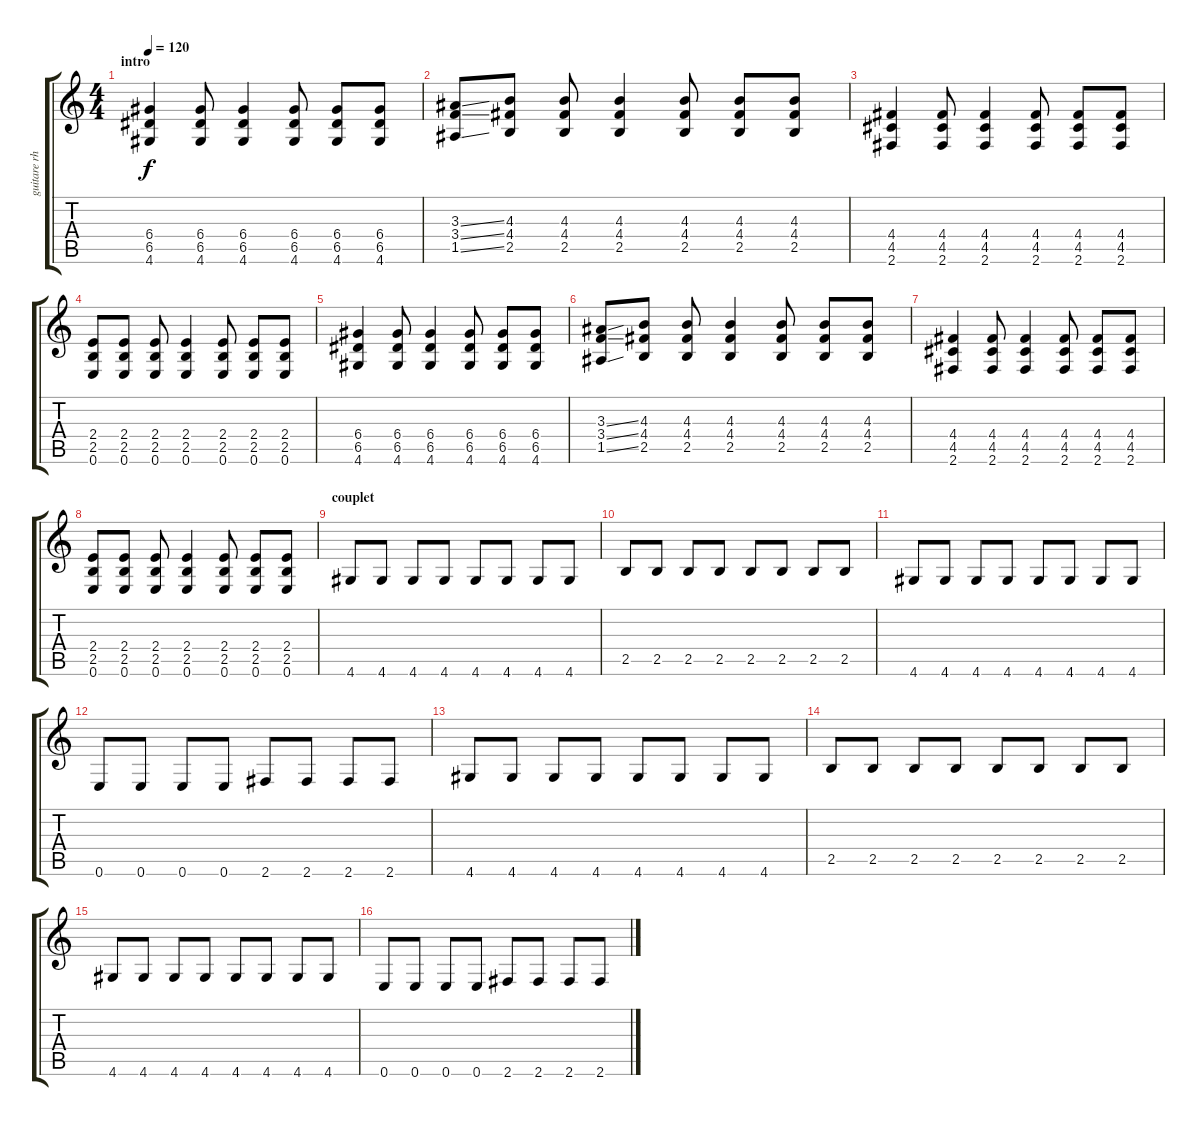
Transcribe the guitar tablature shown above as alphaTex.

\track ("guitare rhytmique" "guitare rh") {instrument acousticguitarsteel}
\staff {score tabs}
\tuning (E4 B3 G3 D3 A2 E2) {hide}
\ts (4 4)
\section ("" "intro")
\tempo 120
\clef g2
\ks c
(6.4 6.5 4.6).4{dy f instrument acousticguitarsteel} (6.4 6.5 4.6).8 (6.4 6.5 4.6).4 (6.4 6.5 4.6).8 (6.4 6.5 4.6).8 (6.4 6.5 4.6).8 |
(3.3{ss} 3.4{ss} 1.5{ss}).8 (4.3 4.4 2.5).8 (4.3 4.4 2.5).8 (4.3 4.4 2.5).4 (4.3 4.4 2.5).8 (4.3 4.4 2.5).8 (4.3 4.4 2.5).8 |
(4.4 4.5 2.6).4 (4.4 4.5 2.6).8 (4.4 4.5 2.6).4 (4.4 4.5 2.6).8 (4.4 4.5 2.6).8 (4.4 4.5 2.6).8 |
(2.4 2.5 0.6).8 (2.4 2.5 0.6).8 (2.4 2.5 0.6).8 (2.4 2.5 0.6).4 (2.4 2.5 0.6).8 (2.4 2.5 0.6).8 (2.4 2.5 0.6).8 |
(6.4 6.5 4.6).4 (6.4 6.5 4.6).8 (6.4 6.5 4.6).4 (6.4 6.5 4.6).8 (6.4 6.5 4.6).8 (6.4 6.5 4.6).8 |
(3.3{ss} 3.4{ss} 1.5{ss}).8 (4.3 4.4 2.5).8 (4.3 4.4 2.5).8 (4.3 4.4 2.5).4 (4.3 4.4 2.5).8 (4.3 4.4 2.5).8 (4.3 4.4 2.5).8 |
(4.4 4.5 2.6).4 (4.4 4.5 2.6).8 (4.4 4.5 2.6).4 (4.4 4.5 2.6).8 (4.4 4.5 2.6).8 (4.4 4.5 2.6).8 |
(2.4 2.5 0.6).8 (2.4 2.5 0.6).8 (2.4 2.5 0.6).8 (2.4 2.5 0.6).4 (2.4 2.5 0.6).8 (2.4 2.5 0.6).8 (2.4 2.5 0.6).8 |
\section ("" "couplet")
4.6.8{volume 4 instrument distortionguitar} 4.6.8 4.6.8 4.6.8 4.6.8 4.6.8 4.6.8 4.6.8 |
2.5.8 2.5.8 2.5.8 2.5.8 2.5.8 2.5.8 2.5.8 2.5.8 |
4.6.8 4.6.8 4.6.8 4.6.8 4.6.8 4.6.8 4.6.8 4.6.8 |
0.6.8 0.6.8 0.6.8 0.6.8 2.6.8 2.6.8 2.6.8 2.6.8 |
4.6.8{volume 4 instrument distortionguitar} 4.6.8 4.6.8 4.6.8 4.6.8 4.6.8 4.6.8 4.6.8 |
2.5.8 2.5.8 2.5.8 2.5.8 2.5.8 2.5.8 2.5.8 2.5.8 |
4.6.8 4.6.8 4.6.8 4.6.8 4.6.8 4.6.8 4.6.8 4.6.8 |
0.6.8 0.6.8 0.6.8 0.6.8 2.6.8 2.6.8 2.6.8 2.6.8
